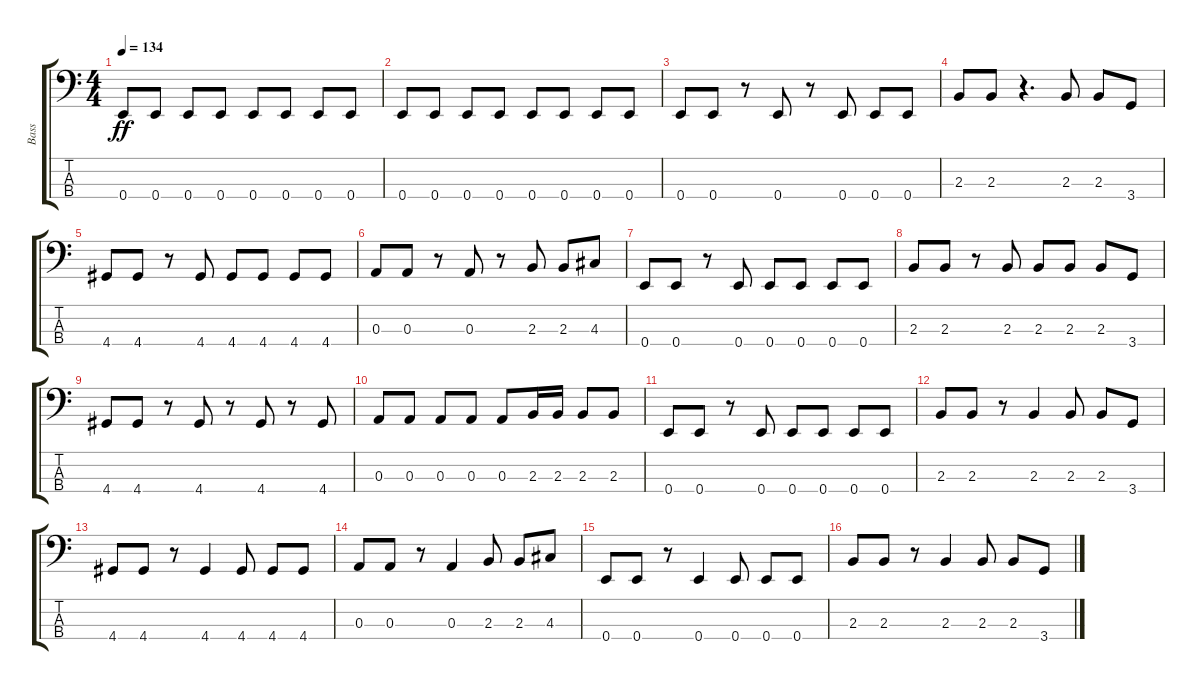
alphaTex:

\track ("Bass" "Bass") {instrument electricbassfinger}
\staff {score tabs}
\tuning (G2 D2 A1 E1) {hide}
\ts (4 4)
\tempo 134
\clef f4
\ks c
0.4.8{dy ff} 0.4.8 0.4.8 0.4.8 0.4.8 0.4.8 0.4.8 0.4.8 |
0.4.8 0.4.8 0.4.8 0.4.8 0.4.8 0.4.8 0.4.8 0.4.8 |
0.4.8 0.4.8 r.8 0.4.8 r.8 0.4.8 0.4.8 0.4.8 |
2.3.8 2.3.8 r.4{d} 2.3.8 2.3.8 3.4.8 |
4.4.8 4.4.8 r.8 4.4.8 4.4.8 4.4.8 4.4.8 4.4.8 |
0.3.8 0.3.8 r.8 0.3.8 r.8 2.3.8 2.3.8 4.3.8 |
0.4.8 0.4.8 r.8 0.4.8 0.4.8 0.4.8 0.4.8 0.4.8 |
2.3.8 2.3.8 r.8 2.3.8 2.3.8 2.3.8 2.3.8 3.4.8 |
4.4.8 4.4.8 r.8 4.4.8 r.8 4.4.8 r.8 4.4.8 |
0.3.8 0.3.8 0.3.8 0.3.8 0.3.8 2.3.16 2.3.16 2.3.8 2.3.8 |
0.4.8 0.4.8 r.8 0.4.8 0.4.8 0.4.8 0.4.8 0.4.8 |
2.3.8 2.3.8 r.8 2.3.4 2.3.8 2.3.8 3.4.8 |
4.4.8 4.4.8 r.8 4.4.4 4.4.8 4.4.8 4.4.8 |
0.3.8 0.3.8 r.8 0.3.4 2.3.8 2.3.8 4.3.8 |
0.4.8 0.4.8 r.8 0.4.4 0.4.8 0.4.8 0.4.8 |
2.3.8 2.3.8 r.8 2.3.4 2.3.8 2.3.8 3.4.8
